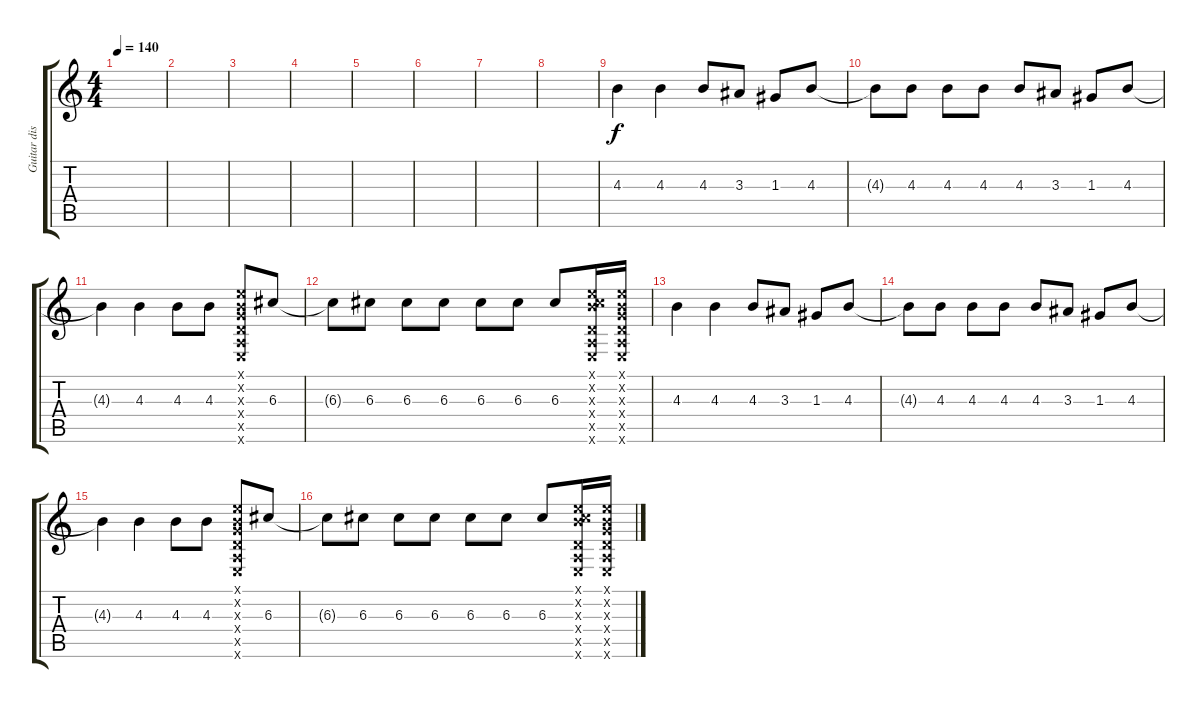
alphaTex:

\track ("Guitar dist. 2" "Guitar dis") {instrument overdrivenguitar}
\staff {score tabs}
\tuning (E4 B3 G3 D3 A2 E2) {hide}
\ts (4 4)
\tempo 140
\clef g2
\ks c
|
|
|
|
|
|
|
|
4.3.4 4.3.4 4.3.8 3.3.8 1.3.8 4.3.8 |
4.3{t}.8 4.3.8 4.3.8 4.3.8 4.3.8 3.3.8 1.3.8 4.3.8 |
4.3{t}.4 4.3.4 4.3.8 4.3.8 (0.1{x} 0.2{x} 0.3{x} 0.4{x} 0.5{x} 0.6{x}).8 6.3.8 |
6.3{t}.8 6.3.8 6.3.8 6.3.8 6.3.8 6.3.8 6.3.8 (0.1{x} 0.2{x} 6.3{x} 0.4{x} 0.5{x} 0.6{x}).16 (0.1{x} 0.2{x} 0.3{x} 0.4{x} 0.5{x} 0.6{x}).16 |
4.3.4 4.3.4 4.3.8 3.3.8 1.3.8 4.3.8 |
4.3{t}.8 4.3.8 4.3.8 4.3.8 4.3.8 3.3.8 1.3.8 4.3.8 |
4.3{t}.4 4.3.4 4.3.8 4.3.8 (0.1{x} 0.2{x} 0.3{x} 0.4{x} 0.5{x} 0.6{x}).8 6.3.8 |
6.3{t}.8 6.3.8 6.3.8 6.3.8 6.3.8 6.3.8 6.3.8 (0.1{x} 0.2{x} 6.3{x} 0.4{x} 0.5{x} 0.6{x}).16 (0.1{x} 0.2{x} 0.3{x} 0.4{x} 0.5{x} 0.6{x}).16
